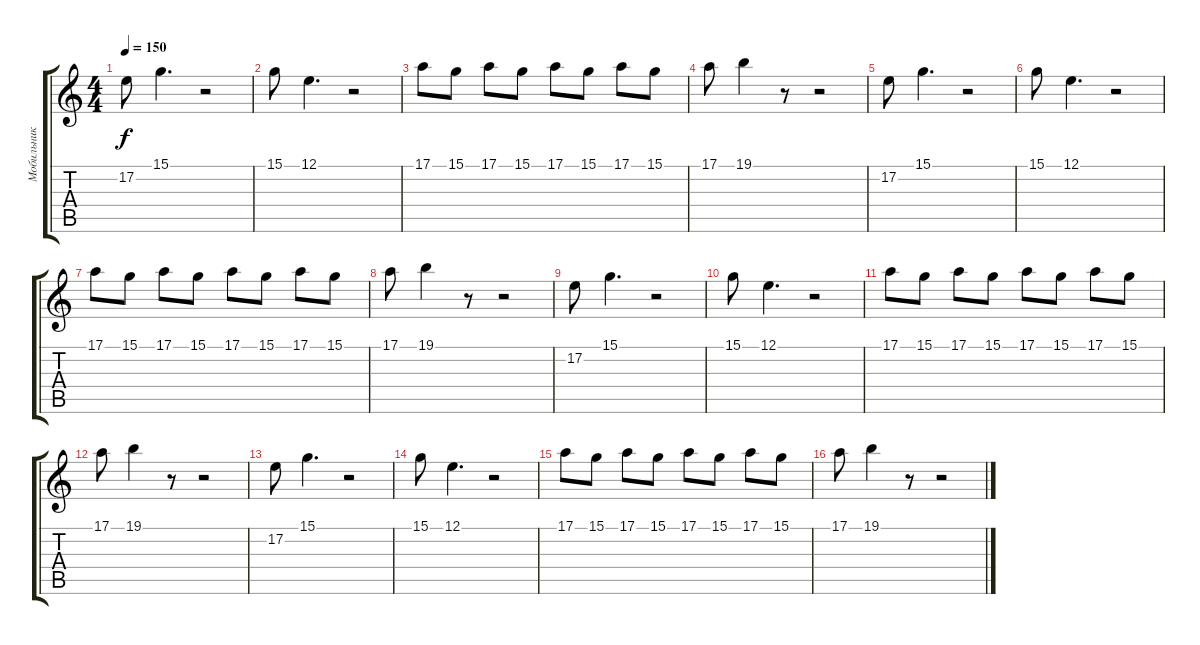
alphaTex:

\track ("Мобильник" "Мобильник") {instrument pad1newage}
\staff {score tabs}
\tuning (E4 B3 G3 D3 A2 E2) {hide}
\ts (4 4)
\tempo 150
\clef g2
\ks c
17.2.8{dy f instrument pad1newage} 15.1.4{d} r.2 |
15.1.8 12.1.4{d} r.2 |
17.1.8 15.1.8 17.1.8 15.1.8 17.1.8 15.1.8 17.1.8 15.1.8 |
17.1.8 19.1.4 r.8 r.2 |
17.2.8 15.1.4{d} r.2 |
15.1.8 12.1.4{d} r.2 |
17.1.8 15.1.8 17.1.8 15.1.8 17.1.8 15.1.8 17.1.8 15.1.8 |
17.1.8 19.1.4 r.8 r.2 |
17.2.8 15.1.4{d} r.2 |
15.1.8 12.1.4{d} r.2 |
17.1.8 15.1.8 17.1.8 15.1.8 17.1.8 15.1.8 17.1.8 15.1.8 |
17.1.8 19.1.4 r.8 r.2 |
17.2.8 15.1.4{d} r.2 |
15.1.8 12.1.4{d} r.2 |
17.1.8 15.1.8 17.1.8 15.1.8 17.1.8 15.1.8 17.1.8 15.1.8 |
17.1.8 19.1.4 r.8 r.2
